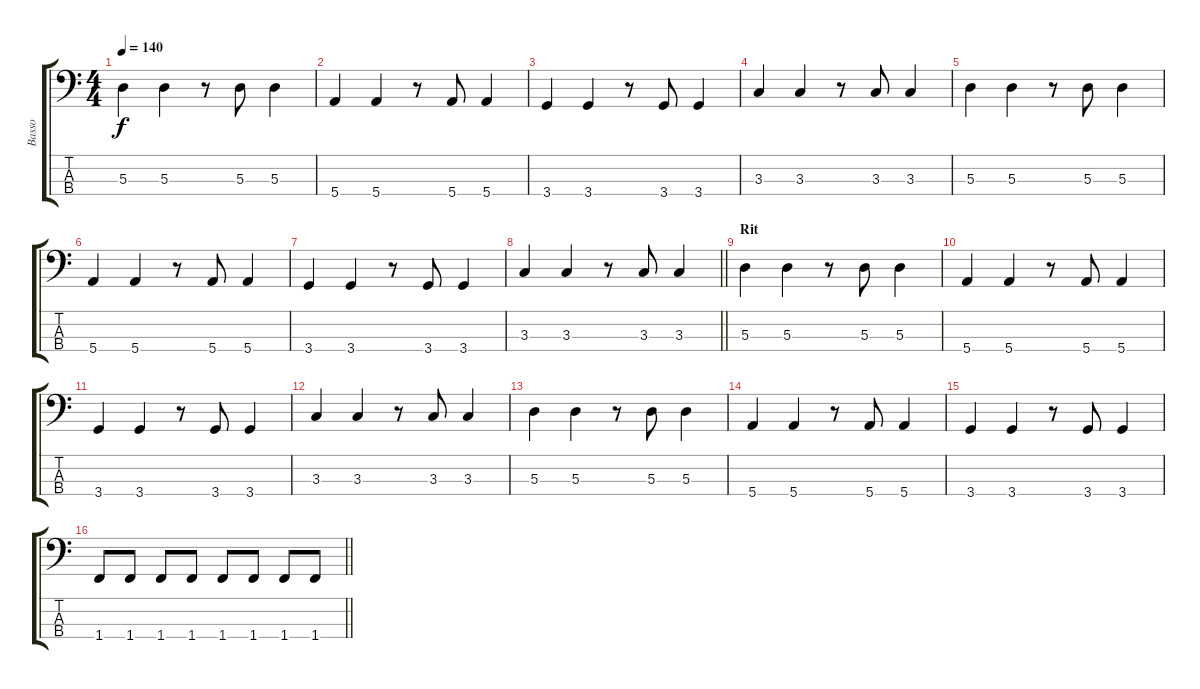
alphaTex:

\track ("Basso" "Basso") {instrument electricbassfinger}
\staff {score tabs}
\tuning (G2 D2 A1 E1) {hide}
\ts (4 4)
\tempo 140
\clef f4
\ks c
5.3.4{dy f} 5.3.4 r.8 5.3.8 5.3.4 |
5.4.4 5.4.4 r.8 5.4.8 5.4.4 |
3.4.4 3.4.4 r.8 3.4.8 3.4.4 |
3.3.4 3.3.4 r.8 3.3.8 3.3.4 |
5.3.4 5.3.4 r.8 5.3.8 5.3.4 |
5.4.4 5.4.4 r.8 5.4.8 5.4.4 |
3.4.4 3.4.4 r.8 3.4.8 3.4.4 |
\barLineRight lightlight
3.3.4 3.3.4 r.8 3.3.8 3.3.4 |
\section ("" "Rit")
5.3.4 5.3.4 r.8 5.3.8 5.3.4 |
5.4.4 5.4.4 r.8 5.4.8 5.4.4 |
3.4.4 3.4.4 r.8 3.4.8 3.4.4 |
3.3.4 3.3.4 r.8 3.3.8 3.3.4 |
5.3.4 5.3.4 r.8 5.3.8 5.3.4 |
5.4.4 5.4.4 r.8 5.4.8 5.4.4 |
3.4.4 3.4.4 r.8 3.4.8 3.4.4 |
\barLineRight lightlight
1.4.8 1.4.8 1.4.8 1.4.8 1.4.8 1.4.8 1.4.8 1.4.8
